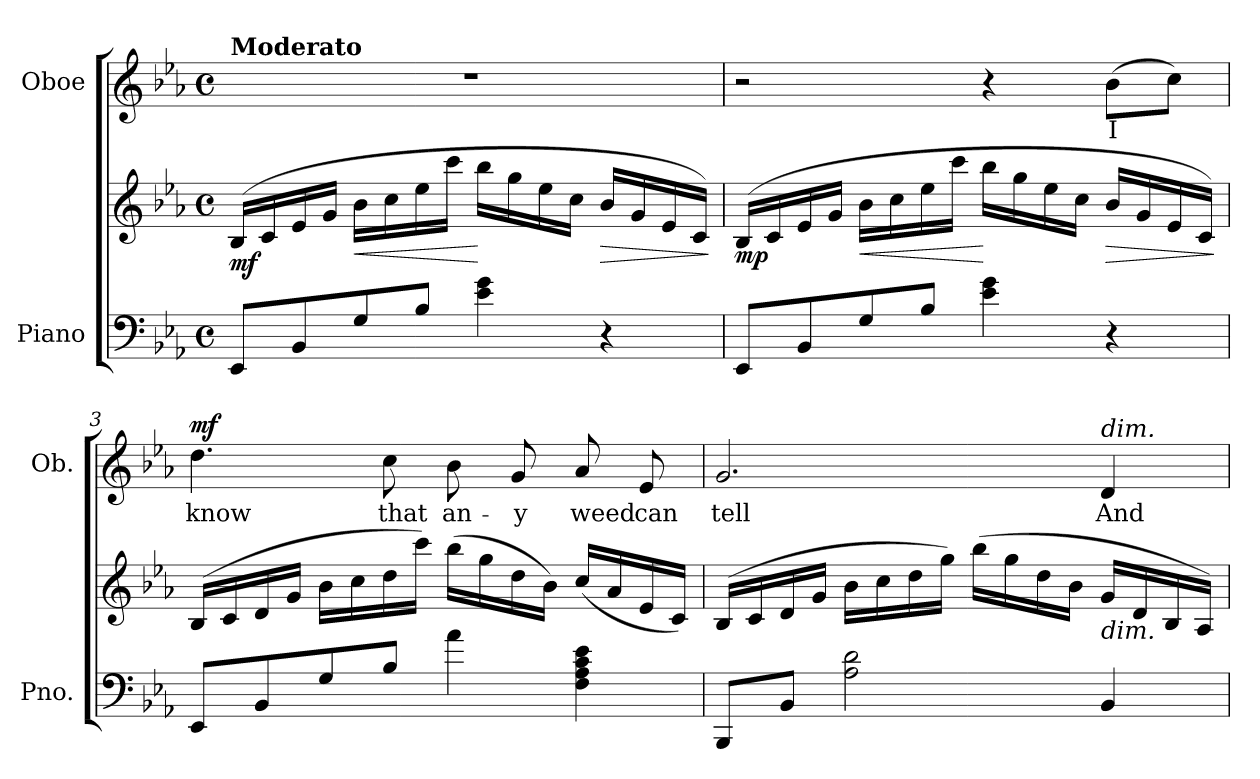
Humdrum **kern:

**kern	**kern	**dynam	**kern	**text	**dynam
*part2	*part2	*part2	*part1	*part1	*part1
*staff3	*staff2	*staff2/3	*staff1	*staff1	*staff1
*I"Piano	*	*	*I"Oboe	*	*
*I'Pno.	*	*	*I'Ob.	*	*
*clefF4	*clefG2	*	*clefG2	*	*
*k[b-e-a-]	*k[b-e-a-]	*	*k[b-e-a-]	*	*
*M4/4	*M4/4	*	*M4/4	*	*
*met(c)	*met(c)	*	*met(c)	*	*
=1	=1	=1	=1	=1	=1
!	!	!	!LO:TX:a:B:t=Moderato	!	!
!	!	!LO:DY:b	!	!	!
8EE-/L	(16B-/LL	mf	1r	.	.
.	16c/	.	.	.	.
8BB-/	16e-/	.	.	.	.
.	16g/JJ	.	.	.	.
!	!	!LO:HP:b	!	!	!
8G/	16b-\LL	<	.	.	.
.	16cc\	.	.	.	.
8B-/J	16ee-\	.	.	.	.
.	16ccc\JJ	.	.	.	.
4e-\ 4g\	16bb-\LL	[	.	.	.
.	16gg\	.	.	.	.
.	16ee-\	.	.	.	.
.	16cc\JJ	.	.	.	.
!	!	!LO:HP:b	!	!	!
4r	16b-/LL	>	.	.	.
.	16g/	.	.	.	.
.	16e-/	.	.	.	.
.	16c/JJ)	.	.	.	.
.	.	]	.	.	.
=2	=2	=2	=2	=2	=2
!	!	!LO:DY:b	!	!	!
8EE-/L	(16B-/LL	mp	2r	.	.
.	16c/	.	.	.	.
8BB-/	16e-/	.	.	.	.
.	16g/JJ	.	.	.	.
!	!	!LO:HP:b	!	!	!
8G/	16b-\LL	<	.	.	.
.	16cc\	.	.	.	.
8B-/J	16ee-\	.	.	.	.
.	16ccc\JJ	.	.	.	.
4e-\ 4g\	16bb-\LL	[	4r	.	.
.	16gg\	.	.	.	.
.	16ee-\	.	.	.	.
.	16cc\JJ	.	.	.	.
!	!	!LO:HP:b	!	!LO:LY:b	!
4r	16b-/LL	>	(8b-\L	I	.
.	16g/	.	.	.	.
.	16e-/	.	8cc\J)	.	.
.	16c/JJ)	.	.	.	.
.	.	]	.	.	.
!!LO:LB:g=z
=3	=3	=3	=3	=3	=3
!	!	!	!	!LO:LY:b	!LO:DY:a
8EE-/L	(16B-/LL	.	4.dd\	know	mf
.	16c/	.	.	.	.
8BB-/	16d/	.	.	.	.
.	16g/JJ	.	.	.	.
8G/	16b-\LL	.	.	.	.
.	16cc\	.	.	.	.
!	!	!	!	!LO:LY:b	!
8B-/J	16dd\	.	8cc\	that	.
.	16ccc\JJ)	.	.	.	.
!	!	!	!	!LO:LY:b	!
4a-\	(16bb-\LL	.	8b-\	an-	.
.	16gg\	.	.	.	.
!	!	!	!	!LO:LY:b	!
.	16dd\	.	8g/	-y	.
.	16b-\JJ)	.	.	.	.
!	!	!	!	!LO:LY:b	!
4F\ 4A-\ 4c\ 4e-\	(16cc/LL	.	8a-/	weed	.
.	16a-/	.	.	.	.
!	!	!	!	!LO:LY:b	!
.	16e-/	.	8e-/	can	.
.	16c/JJ)	.	.	.	.
=4	=4	=4	=4	=4	=4
!	!	!	!	!LO:LY:b	!
8BBB-/L	(16B-/LL	.	2.g/	tell	.
.	16c/	.	.	.	.
8BB-/J	16d/	.	.	.	.
.	16g/JJ	.	.	.	.
2A-\ 2d\	16b-\LL	.	.	.	.
.	16cc\	.	.	.	.
.	16dd\	.	.	.	.
.	16gg\JJ)	.	.	.	.
.	(16bb-\LL	.	.	.	.
.	16gg\	.	.	.	.
.	16dd\	.	.	.	.
.	16b-\JJ	.	.	.	.
!	!	!	!LO:TX:a:i:t=dim.	!	!
!	!LO:TX:b:i:t=dim.	!	!	!	!
!	!	!	!	!LO:LY:b	!
4BB-/	16g/LL	.	4d/	And	.
.	16d/	.	.	.	.
.	16B-/	.	.	.	.
.	16A-/JJ)	.	.	.	.
=	=	=	=	=	=
*-	*-	*-	*-	*-	*-
